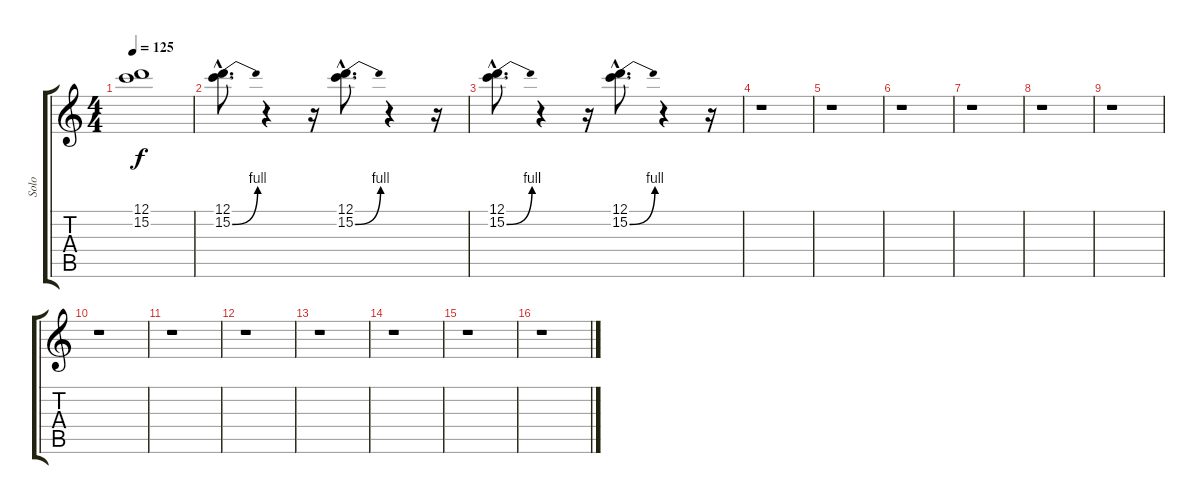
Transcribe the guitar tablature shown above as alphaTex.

\track ("Solo" "Solo") {instrument distortionguitar}
\staff {score tabs}
\tuning (D4 A3 F3 C3 G2 D2) {hide}
\ts (4 4)
\tempo 125
\clef g2
\ks c
(12.1{t} 15.2{t}).1{dy f} |
(12.1{hac} 15.2{be (bend 0 0 60 4) hac}).8{d} r.4 r.16 (12.1{hac} 15.2{be (bend 0 0 60 4) hac}).8{d volume 9} r.4 r.16 |
(12.1{hac} 15.2{be (bend 0 0 60 4) hac}).8{d volume 6} r.4 r.16 (12.1{hac} 15.2{be (bend 0 0 60 4) hac}).8{d volume 3} r.4 r.16 |
r.1 |
r.1 |
r.1 |
r.1 |
r.1 |
r.1 |
r.1 |
r.1 |
r.1 |
r.1 |
r.1 |
r.1 |
r.1
